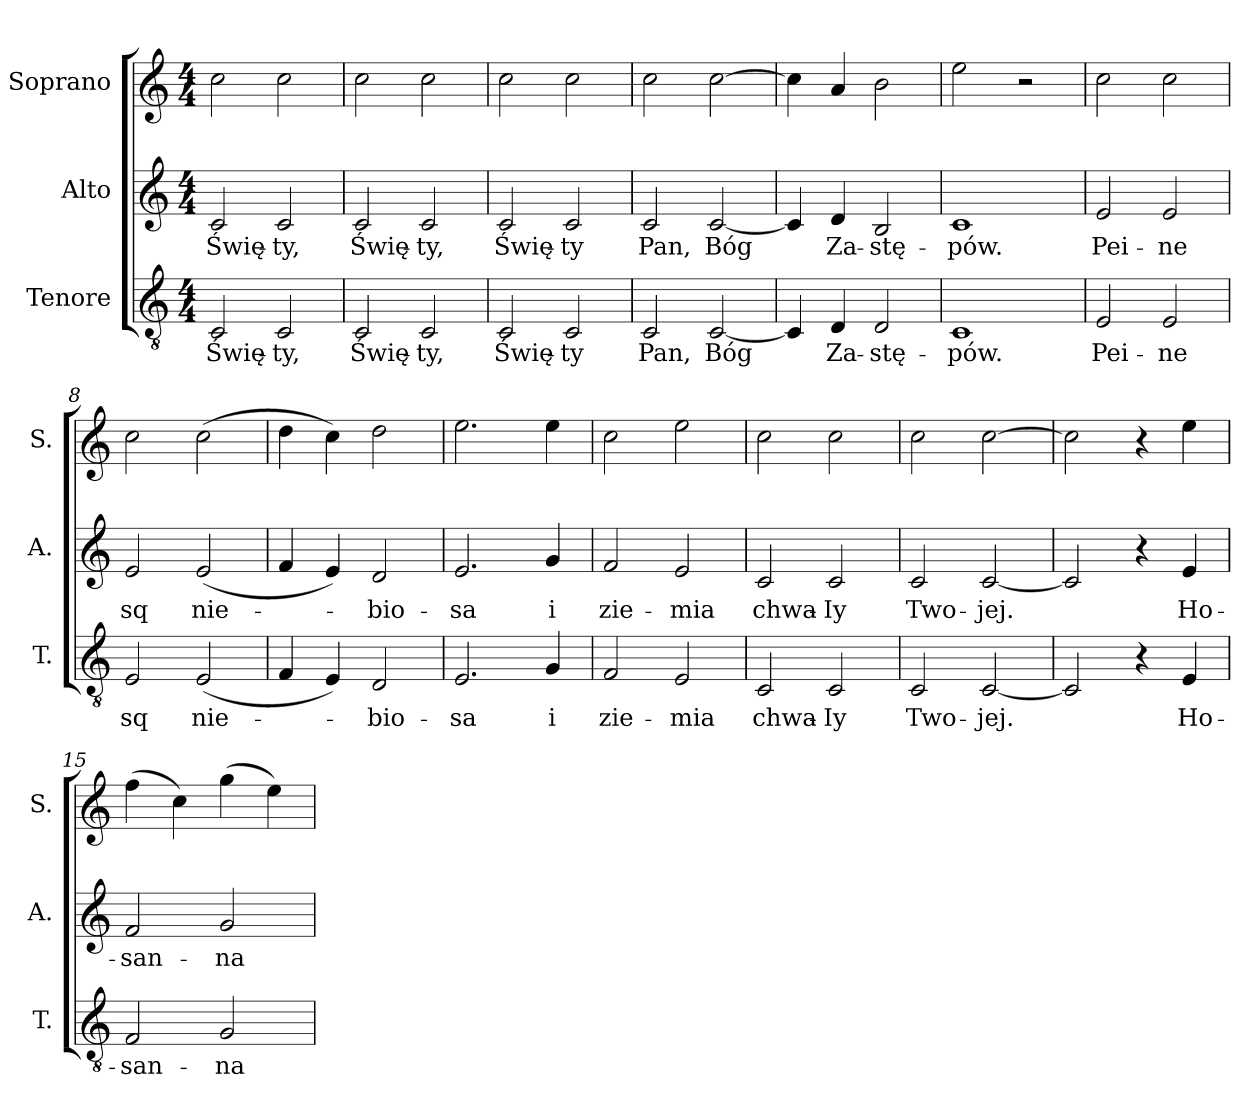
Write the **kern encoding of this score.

**kern	**text	**kern	**text	**kern
*part3	*part3	*part2	*part2	*part1
*staff3	*staff3	*staff2	*staff2	*staff1
*I"Tenore	*	*I"Alto	*	*I"Soprano
*I'T.	*	*I'A.	*	*I'S.
!!LO:PB:g=z
*stria5	*	*stria5	*	*stria5
*clefGv2	*	*clefG2	*	*clefG2
*M4/4	*	*M4/4	*	*M4/4
=1	=1	=1	=1	=1
!	!LO:LY:a:cj	!	!LO:LY:b:cj	!
2C/	Świę-	2c/	Świę-	2cc\
!	!LO:LY:a:cj	!	!LO:LY:b:cj	!
2C/	-ty,	2c/	-ty,	2cc\
=2	=2	=2	=2	=2
!	!LO:LY:a:cj	!	!LO:LY:b:cj	!
2C/	Świę-	2c/	Świę-	2cc\
!	!LO:LY:a:cj	!	!LO:LY:b:cj	!
2C/	-ty,	2c/	-ty,	2cc\
=3	=3	=3	=3	=3
!	!LO:LY:a:cj	!	!LO:LY:b:cj	!
2C/	Świę-	2c/	Świę-	2cc\
!	!LO:LY:a:cj	!	!LO:LY:b:cj	!
2C/	-ty	2c/	-ty	2cc\
=4	=4	=4	=4	=4
!	!LO:LY:a:cj	!	!LO:LY:b:cj	!
2C/	Pan,	2c/	Pan,	2cc\
!	!LO:LY:a:cj	!	!LO:LY:b:cj	!
[<2C/	Bóg	[<2c/	Bóg	[>2cc\
=5	=5	=5	=5	=5
4C/]	.	4c/]	.	4cc\]
!	!LO:LY:a:cj	!	!LO:LY:b:cj	!
4D/	Za-	4d/	Za-	4a/
!	!LO:LY:a:cj	!	!LO:LY:b:cj	!
2D/	-stę-	2B/	-stę-	2b\
=6	=6	=6	=6	=6
!	!LO:LY:a:cj	!	!LO:LY:b:cj	!
1C	-pów.	1c	-pów.	2ee\
.	.	.	.	2r
!!LO:LB:g=z
=7	=7	=7	=7	=7
!	!LO:LY:a:cj	!	!LO:LY:b:cj	!
2E/	Pei-	2e/	Pei-	2cc\
!	!LO:LY:a:cj	!	!LO:LY:b:cj	!
2E/	-ne	2e/	-ne	2cc\
=8	=8	=8	=8	=8
!	!LO:LY:a:cj	!	!LO:LY:b:cj	!
2E/	sq	2e/	sq	2cc\
!	!LO:LY:a:cj	!	!LO:LY:b:cj	!
(<2E/	nie-	(<2e/	nie-	(>2cc\
=9	=9	=9	=9	=9
4F/	.	4f/	.	4dd\
4E/)	.	4e/)	.	4cc\)
!	!LO:LY:a:cj	!	!LO:LY:b:cj	!
2D/	-bio-	2d/	-bio-	2dd\
=10	=10	=10	=10	=10
!	!LO:LY:a:cj	!	!LO:LY:b:cj	!
2.E/	-sa	2.e/	-sa	2.ee\
!	!LO:LY:a:cj	!	!LO:LY:b:cj	!
4G/	i	4g/	i	4ee\
=11	=11	=11	=11	=11
!	!LO:LY:a:cj	!	!LO:LY:b:cj	!
2F/	zie-	2f/	zie-	2cc\
!	!LO:LY:a:cj	!	!LO:LY:b:cj	!
2E/	-mia	2e/	-mia	2ee\
=12	=12	=12	=12	=12
!	!LO:LY:a:cj	!	!LO:LY:b:cj	!
2C/	chwa-	2c/	chwa-	2cc\
!	!LO:LY:a:cj	!	!LO:LY:b:cj	!
2C/	-Iy	2c/	-Iy	2cc\
=13	=13	=13	=13	=13
!	!LO:LY:a:cj	!	!LO:LY:b:cj	!
2C/	Two-	2c/	Two-	2cc\
!	!LO:LY:a:cj	!	!LO:LY:b:cj	!
[<2C/	-jej.	[<2c/	-jej.	[>2cc\
=14	=14	=14	=14	=14
2C/]	.	2c/]	.	2cc\]
4r	.	4r	.	4r
!	!LO:LY:a:cj	!	!LO:LY:b:cj	!
4E/	Ho-	4e/	Ho-	4ee\
!!LO:LB:g=z
=15	=15	=15	=15	=15
!	!LO:LY:a:cj	!	!LO:LY:b:cj	!
2F/	-san-	2f/	-san-	(>4ff\
.	.	.	.	4cc\)
!	!LO:LY:a:cj	!	!LO:LY:b:cj	!
2G/	-na	2g/	-na	(>4gg\
.	.	.	.	4ee\)
=	=	=	=	=
*-	*-	*-	*-	*-
